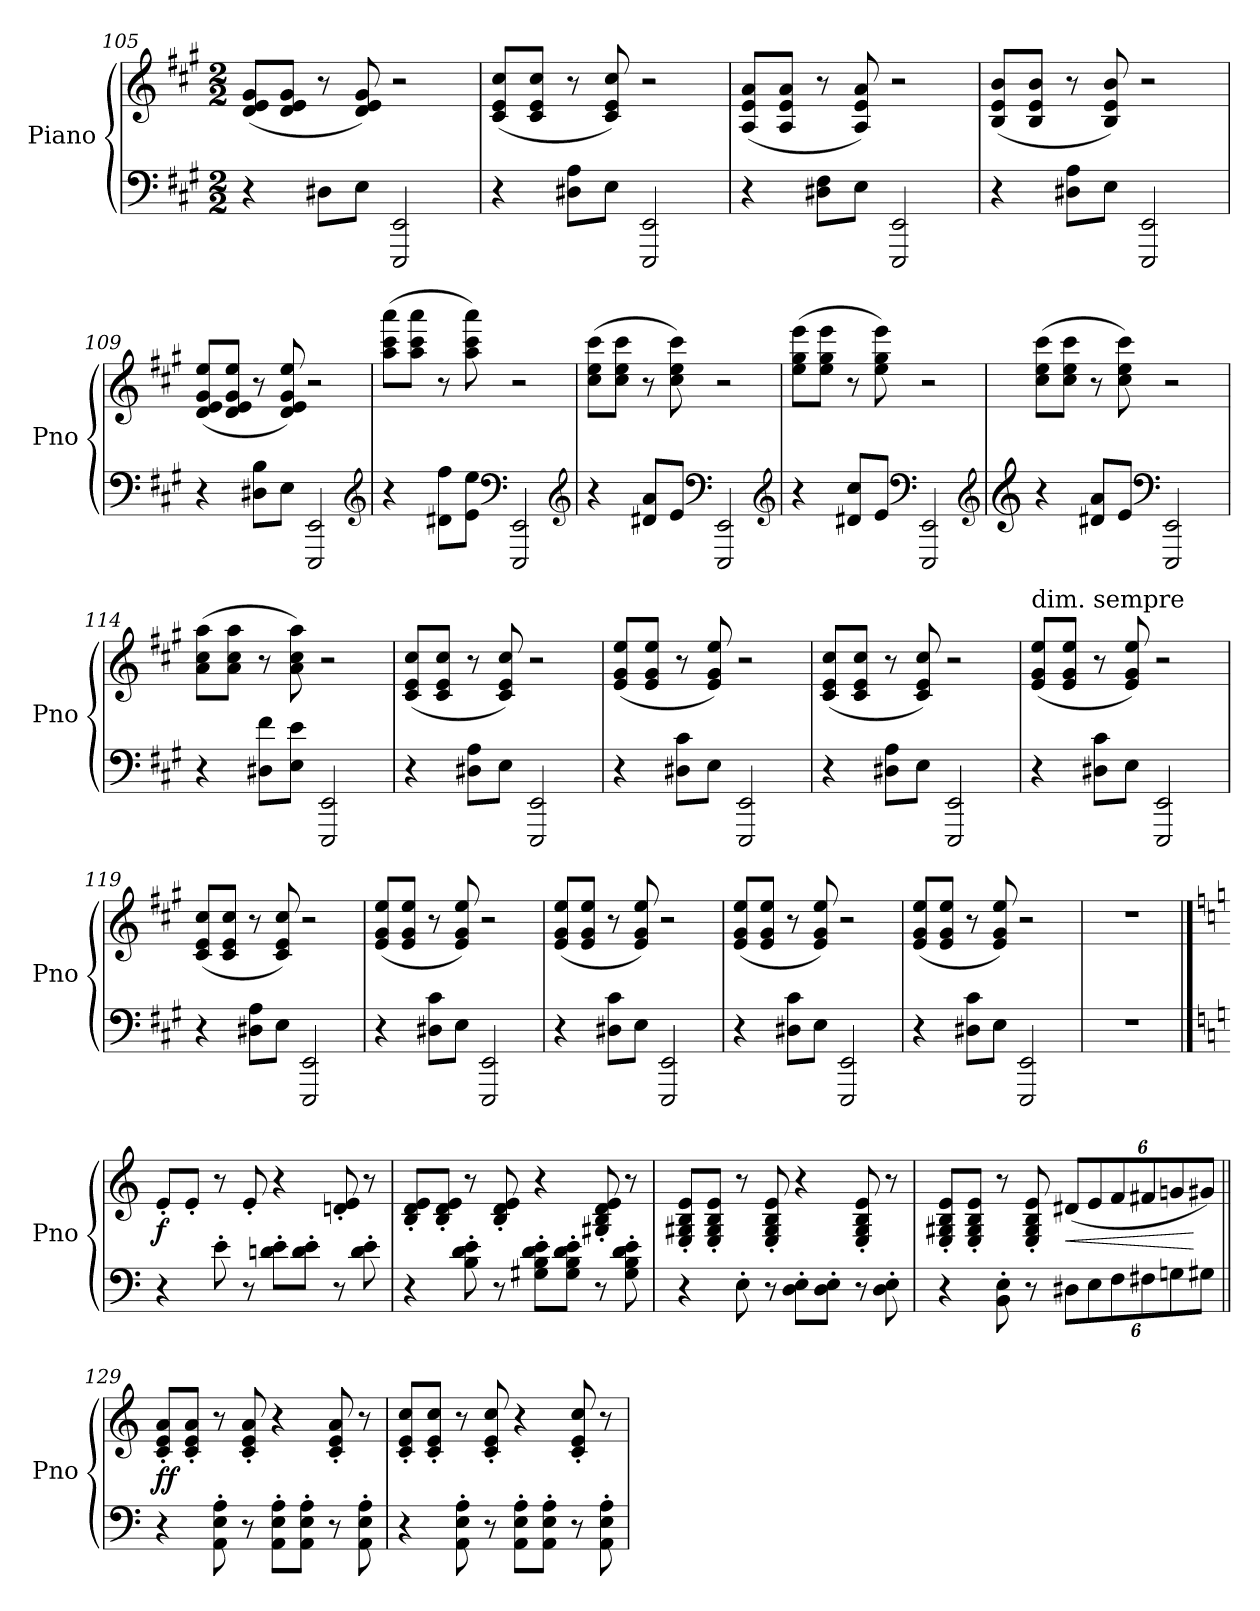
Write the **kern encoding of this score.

**kern	**kern	**dynam
*part1	*part1	*part1
*staff2	*staff1	*staff1/2
*I"Piano	*	*
*I'Pno	*	*
*clefF4	*clefG2	*
*k[f#c#g#]	*k[f#c#g#]	*
*A:	*A:	*
*M2/2	*M2/2	*
=105	=105	=105
4r	(8d/ 8e/ 8g#/L	.
.	8d/ 8e/ 8g#/J	.
8D#X\L	8r	.
8E\J	8d/ 8e/ 8g#/)	.
2EEE/ 2EE/	2r	.
=106	=106	=106
4r	(8c#/ 8e/ 8cc#/L	.
.	8c#/ 8e/ 8cc#/J	.
8D#X\ 8A\L	8r	.
8E\J	8c#/ 8e/ 8cc#/)	.
2EEE/ 2EE/	2r	.
!!LO:PB:g=z
=107	=107	=107
4r	(8A/ 8e/ 8a/L	.
.	8A/ 8e/ 8a/J	.
8D#X\ 8F#\L	8r	.
8E\J	8A/ 8e/ 8a/)	.
2EEE/ 2EE/	2r	.
=108	=108	=108
4r	(8B/ 8e/ 8b/L	.
.	8B/ 8e/ 8b/J	.
8D#X\ 8A\L	8r	.
8E\J	8B/ 8e/ 8b/)	.
2EEE/ 2EE/	2r	.
=109	=109	=109
4r	(8d/ 8e/ 8g#/ 8ee/L	.
.	8d/ 8e/ 8g#/ 8ee/J	.
8D#X\ 8B\L	8r	.
8E\J	8d/ 8e/ 8g#/ 8ee/)	.
2EEE/ 2EE/	2r	.
*clefG2	*	*
=110	=110	=110
4r	(8aa\ 8ccc#\ 8aaa\L	.
.	8aa\ 8ccc#\ 8aaa\J	.
8d#X\ 8ff#\L	8r	.
8e\ 8ee\J	8aa\ 8ccc#\ 8aaa\)	.
*clefF4	*	*
2EEE/ 2EE/	2r	.
*clefG2	*	*
=111	=111	=111
4r	(8cc#\ 8ee\ 8ccc#\L	.
.	8cc#\ 8ee\ 8ccc#\J	.
8d#X/ 8a/L	8r	.
8e/J	8cc#\ 8ee\ 8ccc#\)	.
*clefF4	*	*
2EEE/ 2EE/	2r	.
*clefG2	*	*
=112	=112	=112
4r	(8ee\ 8gg#\ 8eee\L	.
.	8ee\ 8gg#\ 8eee\J	.
8d#X/ 8cc#/L	8r	.
8e/J	8ee\ 8gg#\ 8eee\)	.
*clefF4	*	*
2EEE/ 2EE/	2r	.
*clefG2	*	*
!!LO:LB:g=z
=113	=113	=113
*clefG2	*	*
4r	(8cc#\ 8ee\ 8ccc#\L	.
.	8cc#\ 8ee\ 8ccc#\J	.
8d#X/ 8a/L	8r	.
8e/J	8cc#\ 8ee\ 8ccc#\)	.
*clefF4	*	*
2EEE/ 2EE/	2r	.
=114	=114	=114
4r	(8a\ 8cc#\ 8aa\L	.
.	8a\ 8cc#\ 8aa\J	.
8D#X\ 8f#\L	8r	.
8E\ 8e\J	8a\ 8cc#\ 8aa\)	.
2EEE/ 2EE/	2r	.
=115	=115	=115
4r	(8c#/ 8e/ 8cc#/L	.
.	8c#/ 8e/ 8cc#/J	.
8D#X\ 8A\L	8r	.
8E\J	8c#/ 8e/ 8cc#/)	.
2EEE/ 2EE/	2r	.
=116	=116	=116
4r	(8e/ 8g#/ 8ee/L	.
.	8e/ 8g#/ 8ee/J	.
8D#X\ 8c#\L	8r	.
8E\J	8e/ 8g#/ 8ee/)	.
2EEE/ 2EE/	2r	.
=117	=117	=117
4r	(8c#/ 8e/ 8cc#/L	.
.	8c#/ 8e/ 8cc#/J	.
8D#X\ 8A\L	8r	.
8E\J	8c#/ 8e/ 8cc#/)	.
2EEE/ 2EE/	2r	.
=118	=118	=118
!	!LO:TX:a:t=dim. sempre	!
4r	(8e/ 8g#/ 8ee/L	.
.	8e/ 8g#/ 8ee/J	.
8D#X\ 8c#\L	8r	.
8E\J	8e/ 8g#/ 8ee/)	.
2EEE/ 2EE/	2r	.
=119	=119	=119
4r	(8c#/ 8e/ 8cc#/L	.
.	8c#/ 8e/ 8cc#/J	.
8D#X\ 8A\L	8r	.
8E\J	8c#/ 8e/ 8cc#/)	.
2EEE/ 2EE/	2r	.
=120	=120	=120
4r	(8e/ 8g#/ 8ee/L	.
.	8e/ 8g#/ 8ee/J	.
8D#X\ 8c#\L	8r	.
8E\J	8e/ 8g#/ 8ee/)	.
2EEE/ 2EE/	2r	.
!!LO:LB:g=z
=121	=121	=121
4r	(8e/ 8g#/ 8ee/L	.
.	8e/ 8g#/ 8ee/J	.
8D#X\ 8c#\L	8r	.
8E\J	8e/ 8g#/ 8ee/)	.
2EEE/ 2EE/	2r	.
=122	=122	=122
4r	(8e/ 8g#/ 8ee/L	.
.	8e/ 8g#/ 8ee/J	.
8D#X\ 8c#\L	8r	.
8E\J	8e/ 8g#/ 8ee/)	.
2EEE/ 2EE/	2r	.
=123	=123	=123
4r	(8e/ 8g#/ 8ee/L	.
.	8e/ 8g#/ 8ee/J	.
8D#X\ 8c#\L	8r	.
8E\J	8e/ 8g#/ 8ee/)	.
2EEE/ 2EE/	2r	.
=124	=124	=124
1r	1r	.
==125	==125	==125
*k[]	*k[]	*
*C:	*C:	*
!	!	!LO:DY:b
4r	8e'/L	f
.	8e'/J	.
8e'\	8r	.
8r	8e'/	.
8dn\' 8e\'L	4r	.
8d\' 8e\'J	.	.
8r	8dn/' 8e/'	.
8d\' 8e\'	8r	.
=126	=126	=126
4r	8B/' 8d/' 8e/'L	.
.	8B/' 8d/' 8e/'J	.
8B\' 8d\' 8e\'	8r	.
8r	8B/' 8d/' 8e/'	.
8G#X\' 8B\' 8d\' 8e\'L	4r	.
8G#\' 8B\' 8d\' 8e\'J	.	.
8r	8G#X/' 8B/' 8d/' 8e/'	.
8G#\' 8B\' 8d\' 8e\'	8r	.
!!LO:LB:g=z
=127	=127	=127
4r	8E/' 8G#X/' 8B/' 8e/'L	.
.	8E/' 8G#/' 8B/' 8e/'J	.
8E'\	8r	.
8r	8E/' 8G#/' 8B/' 8e/'	.
8D\' 8E\'L	4r	.
8D\' 8E\'J	.	.
8r	8E/' 8G#/' 8B/' 8e/'	.
8D\' 8E\'	8r	.
=128	=128	=128
4r	8E/' 8G#X/' 8B/' 8e/'L	.
.	8E/' 8G#/' 8B/' 8e/'J	.
8BB\' 8E\'	8r	.
8r	8E/' 8G#/' 8B/' 8e/'	.
*Xbrackettup	*Xbrackettup	*
!	!	!LO:HP:b
12D#X\L	(12d#X/L	<
12E\	12e/	.
12F\	12f/	.
12F#X\	12f#X/	.
12Gn\	12gn/	.
12G#X\J	12g#X/J)	[
=129||	=129||	=129||
!	!	!LO:DY:b
4r	8c/' 8e/' 8a/'L	ff
.	8c/' 8e/' 8a/'J	.
8AA\' 8E\' 8A\'	8r	.
8r	8c/' 8e/' 8a/'	.
8AA\' 8E\' 8A\'L	4r	.
8AA\' 8E\' 8A\'J	.	.
8r	8c/' 8e/' 8a/'	.
8AA\' 8E\' 8A\'	8r	.
=130	=130	=130
4r	8c/' 8e/' 8cc/'L	.
.	8c/' 8e/' 8cc/'J	.
8AA\' 8E\' 8A\'	8r	.
8r	8c/' 8e/' 8cc/'	.
8AA\' 8E\' 8A\'L	4r	.
8AA\' 8E\' 8A\'J	.	.
8r	8c/' 8e/' 8cc/'	.
8AA\' 8E\' 8A\'	8r	.
=	=	=
*-	*-	*-
